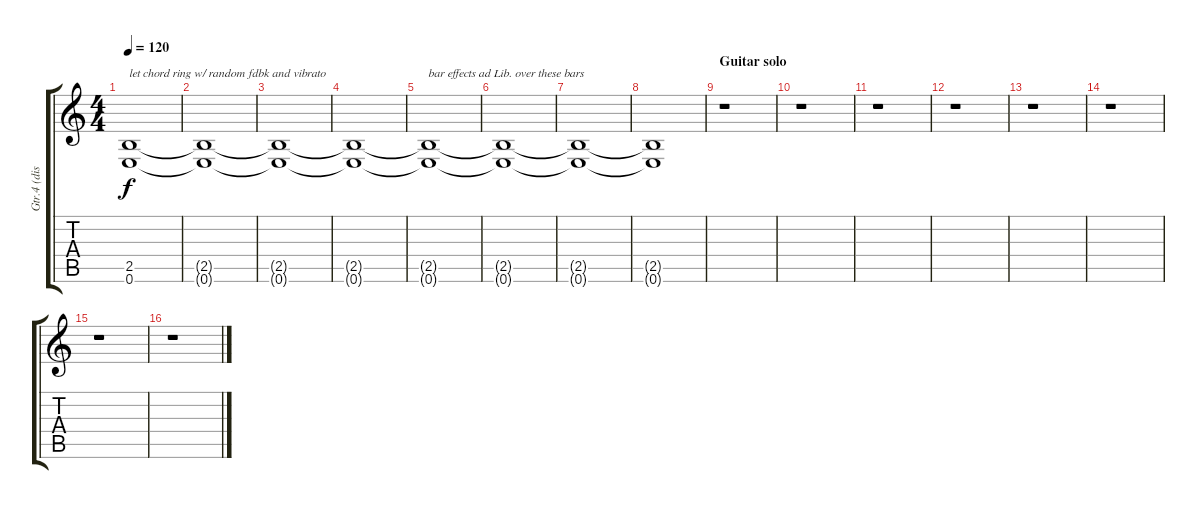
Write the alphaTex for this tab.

\track ("Gtr.4 (dist.)" "Gtr.4 (dis") {instrument distortionguitar}
\staff {score tabs}
\tuning (E4 B3 G3 D3 A2 E2) {hide}
\ts (4 4)
\tempo 120
\clef g2
\ks c
(2.5 0.6).1{txt "let chord ring w/ random fdbk and vibrato" dy f} |
(2.5{t} 0.6{t}).1 |
(2.5{t} 0.6{t}).1 |
(2.5{t} 0.6{t}).1 |
(2.5{t} 0.6{t}).1{txt "bar effects ad Lib. over these bars"} |
(2.5{t} 0.6{t}).1 |
(2.5{t} 0.6{t}).1 |
(2.5{t} 0.6{t}).1 |
\section ("" "Guitar solo")
r.1 |
r.1 |
r.1 |
r.1 |
r.1 |
r.1 |
r.1 |
r.1
